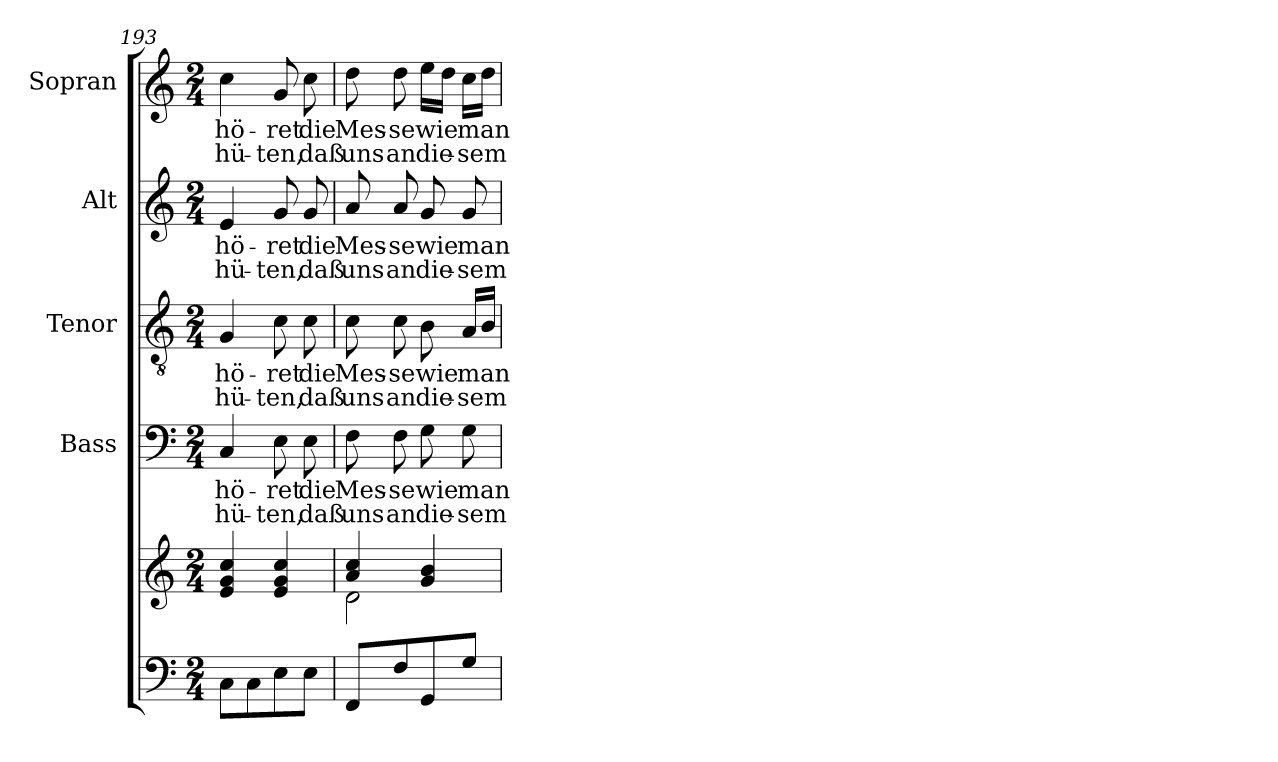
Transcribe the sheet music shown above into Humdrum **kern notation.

**kern	**kern	**kern	**text	**text	**kern	**text	**text	**kern	**text	**text	**kern	**text	**text
*part5	*part5	*part4	*part4	*part4	*part3	*part3	*part3	*part2	*part2	*part2	*part1	*part1	*part1
*staff6	*staff5	*staff4	*staff4	*staff4	*staff3	*staff3	*staff3	*staff2	*staff2	*staff2	*staff1	*staff1	*staff1
*	*	*I"Bass	*	*	*I"Tenor	*	*	*I"Alt	*	*	*I"Sopran	*	*
*	*	*I'B.	*	*	*I'T.	*	*	*I'A.	*	*	*I'S.	*	*
*clefF4	*clefG2	*clefF4	*	*	*clefGv2	*	*	*clefG2	*	*	*clefG2	*	*
*k[]	*k[]	*k[]	*	*	*k[]	*	*	*k[]	*	*	*k[]	*	*
*C:	*C:	*C:	*	*	*C:	*	*	*C:	*	*	*C:	*	*
*M2/4	*M2/4	*M2/4	*	*	*M2/4	*	*	*M2/4	*	*	*M2/4	*	*
=193	=193	=193	=193	=193	=193	=193	=193	=193	=193	=193	=193	=193	=193
!	!	!	!LO:LY:b	!LO:LY:b	!	!LO:LY:b	!LO:LY:b	!	!LO:LY:b	!LO:LY:b	!	!LO:LY:b	!LO:LY:b
8C\L	4e/ 4g/ 4cc/	4C/	-hö-	-hü-	4G/	-hö-	-hü-	4e/	-hö-	-hü-	4cc\	-hö-	-hü-
8C\	.	.	.	.	.	.	.	.	.	.	.	.	.
!	!	!	!LO:LY:b	!LO:LY:b	!	!LO:LY:b	!LO:LY:b	!	!LO:LY:b	!LO:LY:b	!	!LO:LY:b	!LO:LY:b
8E\	4e/ 4g/ 4cc/	8E\	-ret	-ten,	8c\	-ret	-ten,	8g/	-ret	-ten,	8g/	-ret	-ten,
!	!	!	!LO:LY:b	!LO:LY:b	!	!LO:LY:b	!LO:LY:b	!	!LO:LY:b	!LO:LY:b	!	!LO:LY:b	!LO:LY:b
8E\J	.	8E\	die	daß	8c\	die	daß	8g/	die	daß	8cc\	die	daß
=194	=194	=194	=194	=194	=194	=194	=194	=194	=194	=194	=194	=194	=194
*	*^	*	*	*	*	*	*	*	*	*	*	*	*
!	!	!	!	!LO:LY:b	!LO:LY:b	!	!LO:LY:b	!LO:LY:b	!	!LO:LY:b	!LO:LY:b	!	!LO:LY:b	!LO:LY:b
8FF/L	4a/ 4cc/	2d\	8F\	Mes-	uns	8c\	Mes-	uns	8a/	Mes-	uns	8dd\	Mes-	uns
!	!	!	!	!LO:LY:b	!LO:LY:b	!	!LO:LY:b	!LO:LY:b	!	!LO:LY:b	!LO:LY:b	!	!LO:LY:b	!LO:LY:b
8F/	.	.	8F\	-se	an	8c\	-se	an	8a/	-se	an	8dd\	-se	an
!	!	!	!	!LO:LY:b	!LO:LY:b	!	!LO:LY:b	!LO:LY:b	!	!LO:LY:b	!LO:LY:b	!	!LO:LY:b	!LO:LY:b
8GG/	4g/ 4b/	.	8G\	wie	die-	8B\	wie	die-	8g/	wie	die-	16ee\LL	wie	die-
.	.	.	.	.	.	.	.	.	.	.	.	16dd\JJ	.	.
!	!	!	!	!LO:LY:b	!LO:LY:b	!	!LO:LY:b	!LO:LY:b	!	!LO:LY:b	!LO:LY:b	!	!LO:LY:b	!LO:LY:b
8G/J	.	.	8G\	man	-sem	16A/LL	man	-sem	8g/	man	-sem	16cc\LL	man	-sem
.	.	.	.	.	.	16B/JJ	.	.	.	.	.	16dd\JJ	.	.
*	*v	*v	*	*	*	*	*	*	*	*	*	*	*	*
=	=	=	=	=	=	=	=	=	=	=	=	=	=
*-	*-	*-	*-	*-	*-	*-	*-	*-	*-	*-	*-	*-	*-
